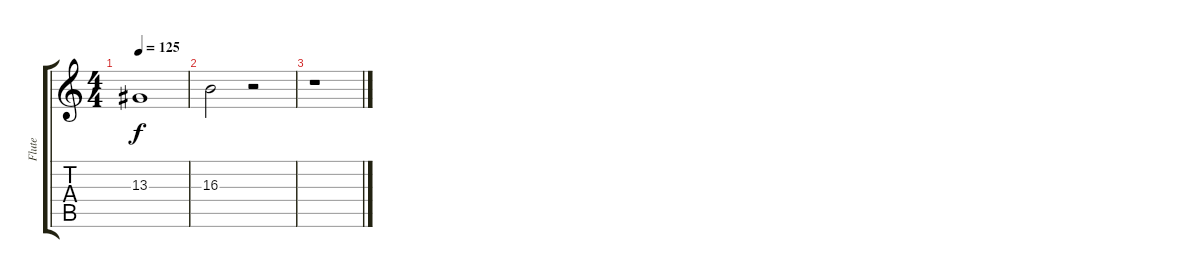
\track ("Flute" "Flute") {instrument flute}
\staff {score tabs}
\tuning (E4 B3 G3 D3 A2 E2) {hide}
\ts (4 4)
\tempo 125
\clef g2
\ks c
13.3.1{dy f} |
16.3.2 r.2 |
r.1
